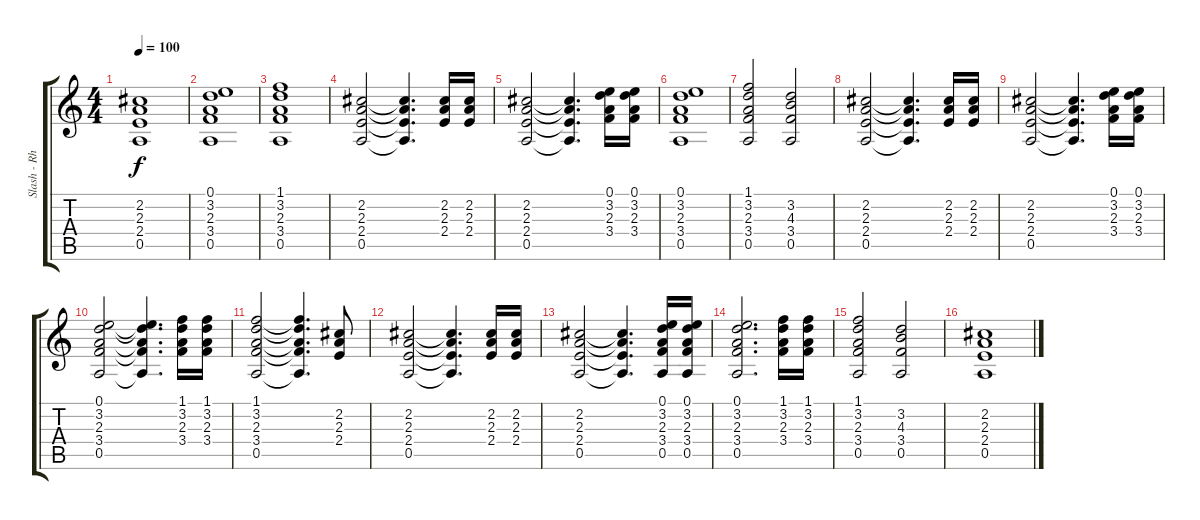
\track ("Slash - Rhythm Guitar" "Slash - Rh") {instrument distortionguitar}
\staff {score tabs}
\tuning (E4 B3 G3 D3 A2 E2) {hide}
\ts (4 4)
\tempo 100
\clef g2
\ks c
(2.2 2.3 2.4 0.5).1{dy f} |
(0.1 3.2 2.3 3.4 0.5).1 |
(1.1 3.2 2.3 3.4 0.5).1 |
(2.2 2.3 2.4 0.5).2 (2.2{t} 2.3{t} 2.4{t} 0.5{t}).4{d} (2.2 2.3 2.4).16 (2.2 2.3 2.4).16 |
(2.2 2.3 2.4 0.5).2 (2.2{t} 2.3{t} 2.4{t} 0.5{t}).4{d} (0.1 3.2 2.3 3.4).16 (0.1 3.2 2.3 3.4).16 |
(0.1 3.2 2.3 3.4 0.5).1 |
(1.1 3.2 2.3 3.4 0.5).2 (3.2 4.3 3.4 0.5).2 |
(2.2 2.3 2.4 0.5).2 (2.2{t} 2.3{t} 2.4{t} 0.5{t}).4{d} (2.2 2.3 2.4).16 (2.2 2.3 2.4).16 |
(2.2 2.3 2.4 0.5).2 (2.2{t} 2.3{t} 2.4{t} 0.5{t}).4{d} (0.1 3.2 2.3 3.4).16 (0.1 3.2 2.3 3.4).16 |
(0.1 3.2 2.3 3.4 0.5).2 (0.1{t} 3.2{t} 2.3{t} 3.4{t} 0.5{t}).4{d} (1.1 3.2 2.3 3.4).16 (1.1 3.2 2.3 3.4).16 |
(1.1 3.2 2.3 3.4 0.5).2 (1.1{t} 3.2{t} 2.3{t} 3.4{t} 0.5{t}).4{d} (2.2 2.3 2.4).8 |
(2.2 2.3 2.4 0.5).2 (2.2{t} 2.3{t} 2.4{t} 0.5{t}).4{d} (2.2 2.3 2.4).16 (2.2 2.3 2.4).16 |
(2.2 2.3 2.4 0.5).2 (2.2{t} 2.3{t} 2.4{t} 0.5{t}).4{d} (0.1 3.2 2.3 3.4 0.5).16 (0.1 3.2 2.3 3.4 0.5).16 |
(0.1 3.2 2.3 3.4 0.5).2{d} (1.1 3.2 2.3 3.4).16 (1.1 3.2 2.3 3.4).16 |
(1.1 3.2 2.3 3.4 0.5).2 (3.2 4.3 3.4 0.5).2 |
(2.2 2.3 2.4 0.5).1
